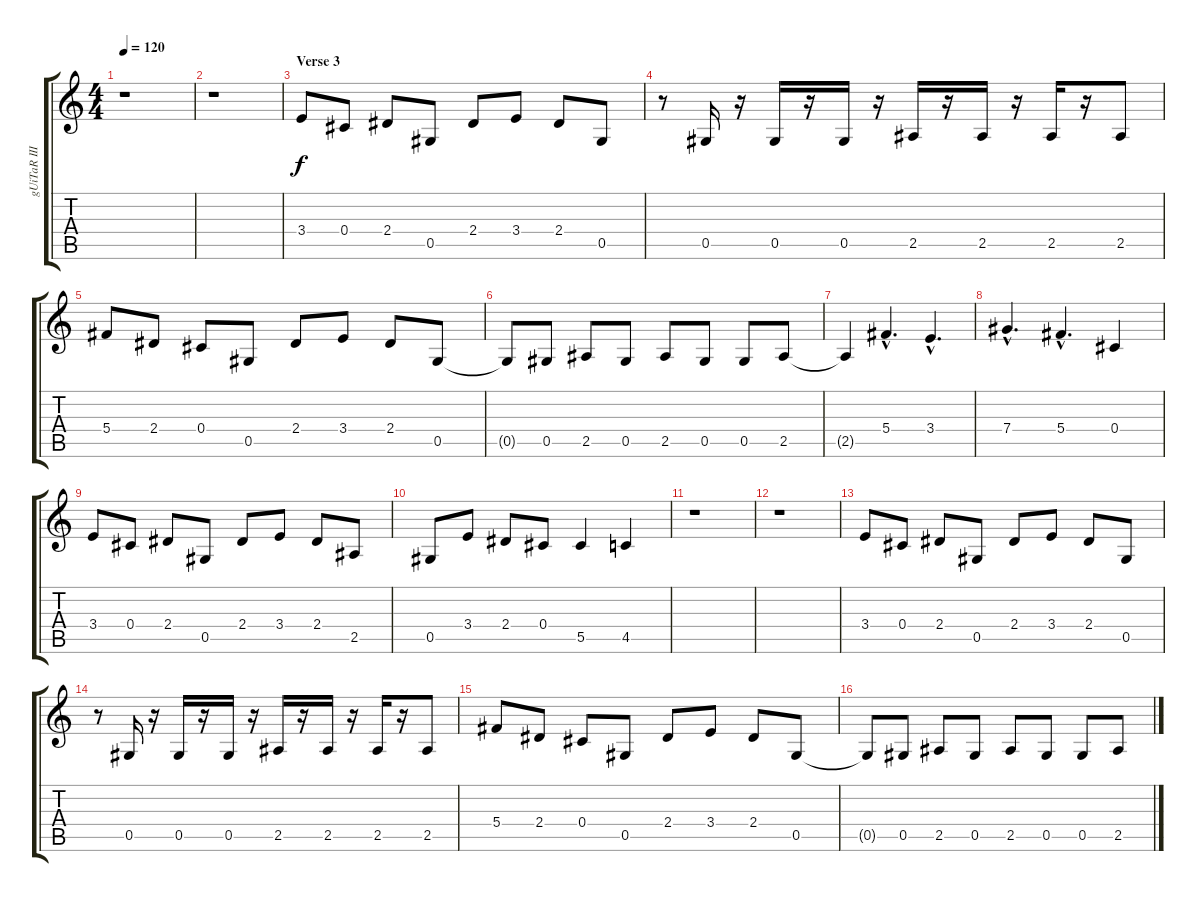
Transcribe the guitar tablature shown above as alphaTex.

\track ("gUiTaR III / vOcAlS" "gUiTaR III") {instrument distortionguitar}
\staff {score tabs}
\tuning (Eb4 Bb3 Gb3 Db3 Ab2 Db2) {hide}
\ts (4 4)
\tempo 120
\clef g2
\ks c
r.1{dy f} |
r.1 |
\section ("" "Verse 3")
3.4.8 0.4.8 2.4.8 0.5.8 2.4.8 3.4.8 2.4.8 0.5.8 |
r.8 0.5.16 r.16 0.5.16 r.16 0.5.16 r.16 2.5.16 r.16 2.5.16 r.16 2.5.16 r.16 2.5.8 |
5.4.8 2.4.8 0.4.8 0.5.8 2.4.8 3.4.8 2.4.8 0.5.8 |
0.5{t}.8 0.5.8 2.5.8 0.5.8 2.5.8 0.5.8 0.5.8 2.5.8 |
2.5{t}.4 5.4{hac}.4{d} 3.4{hac}.4{d} |
7.4{hac}.4{d} 5.4{hac}.4{d} 0.4.4 |
3.4.8 0.4.8 2.4.8 0.5.8 2.4.8 3.4.8 2.4.8 2.5.8 |
0.5.8 3.4.8 2.4.8 0.4.8 5.5.4 4.5.4 |
r.1 |
r.1 |
3.4.8 0.4.8 2.4.8 0.5.8 2.4.8 3.4.8 2.4.8 0.5.8 |
r.8 0.5.16 r.16 0.5.16 r.16 0.5.16 r.16 2.5.16 r.16 2.5.16 r.16 2.5.16 r.16 2.5.8 |
5.4.8 2.4.8 0.4.8 0.5.8 2.4.8 3.4.8 2.4.8 0.5.8 |
0.5{t}.8 0.5.8 2.5.8 0.5.8 2.5.8 0.5.8 0.5.8 2.5.8
